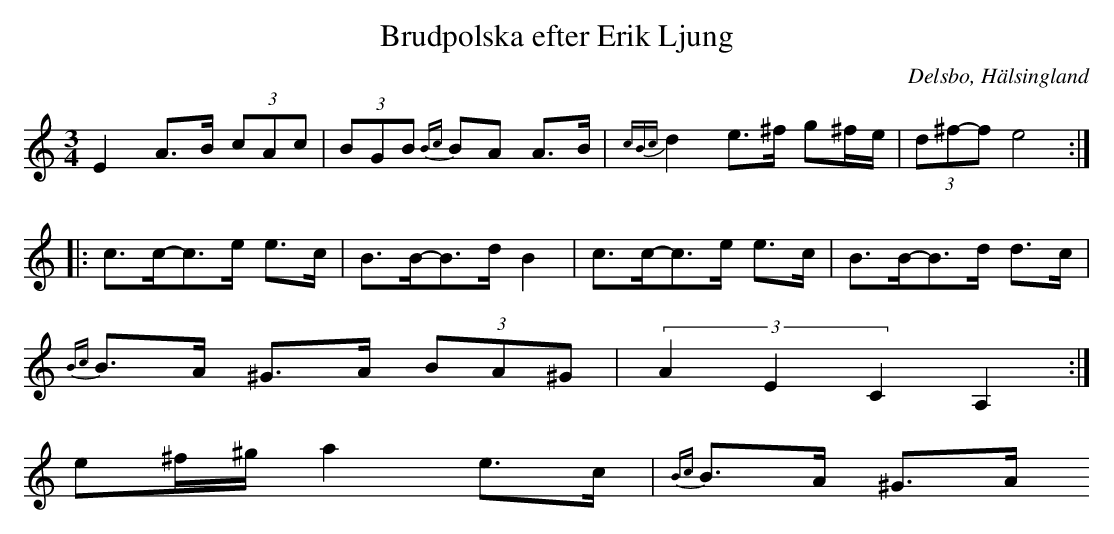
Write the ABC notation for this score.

X:1
T: Brudpolska efter Erik Ljung
O: Delsbo, Hälsingland
M: 3/4
L: 1/8
K: Am
E2 A>B (3cAc| (3BGB {Bc}BA A>B|{cBc}d2 e>^f g^f/e/|(3d^f-f e4 :|
|:c>c-c>e e>c|B>B-B>d B2|c>c-c>e e>c|B>B-B>d d>c|
{Bc}B>A ^G>A (3BA^G|(3A2E2C2 A,2:|
e^f/^g/ a2 e>c|{Bc}B>A ^G>A
